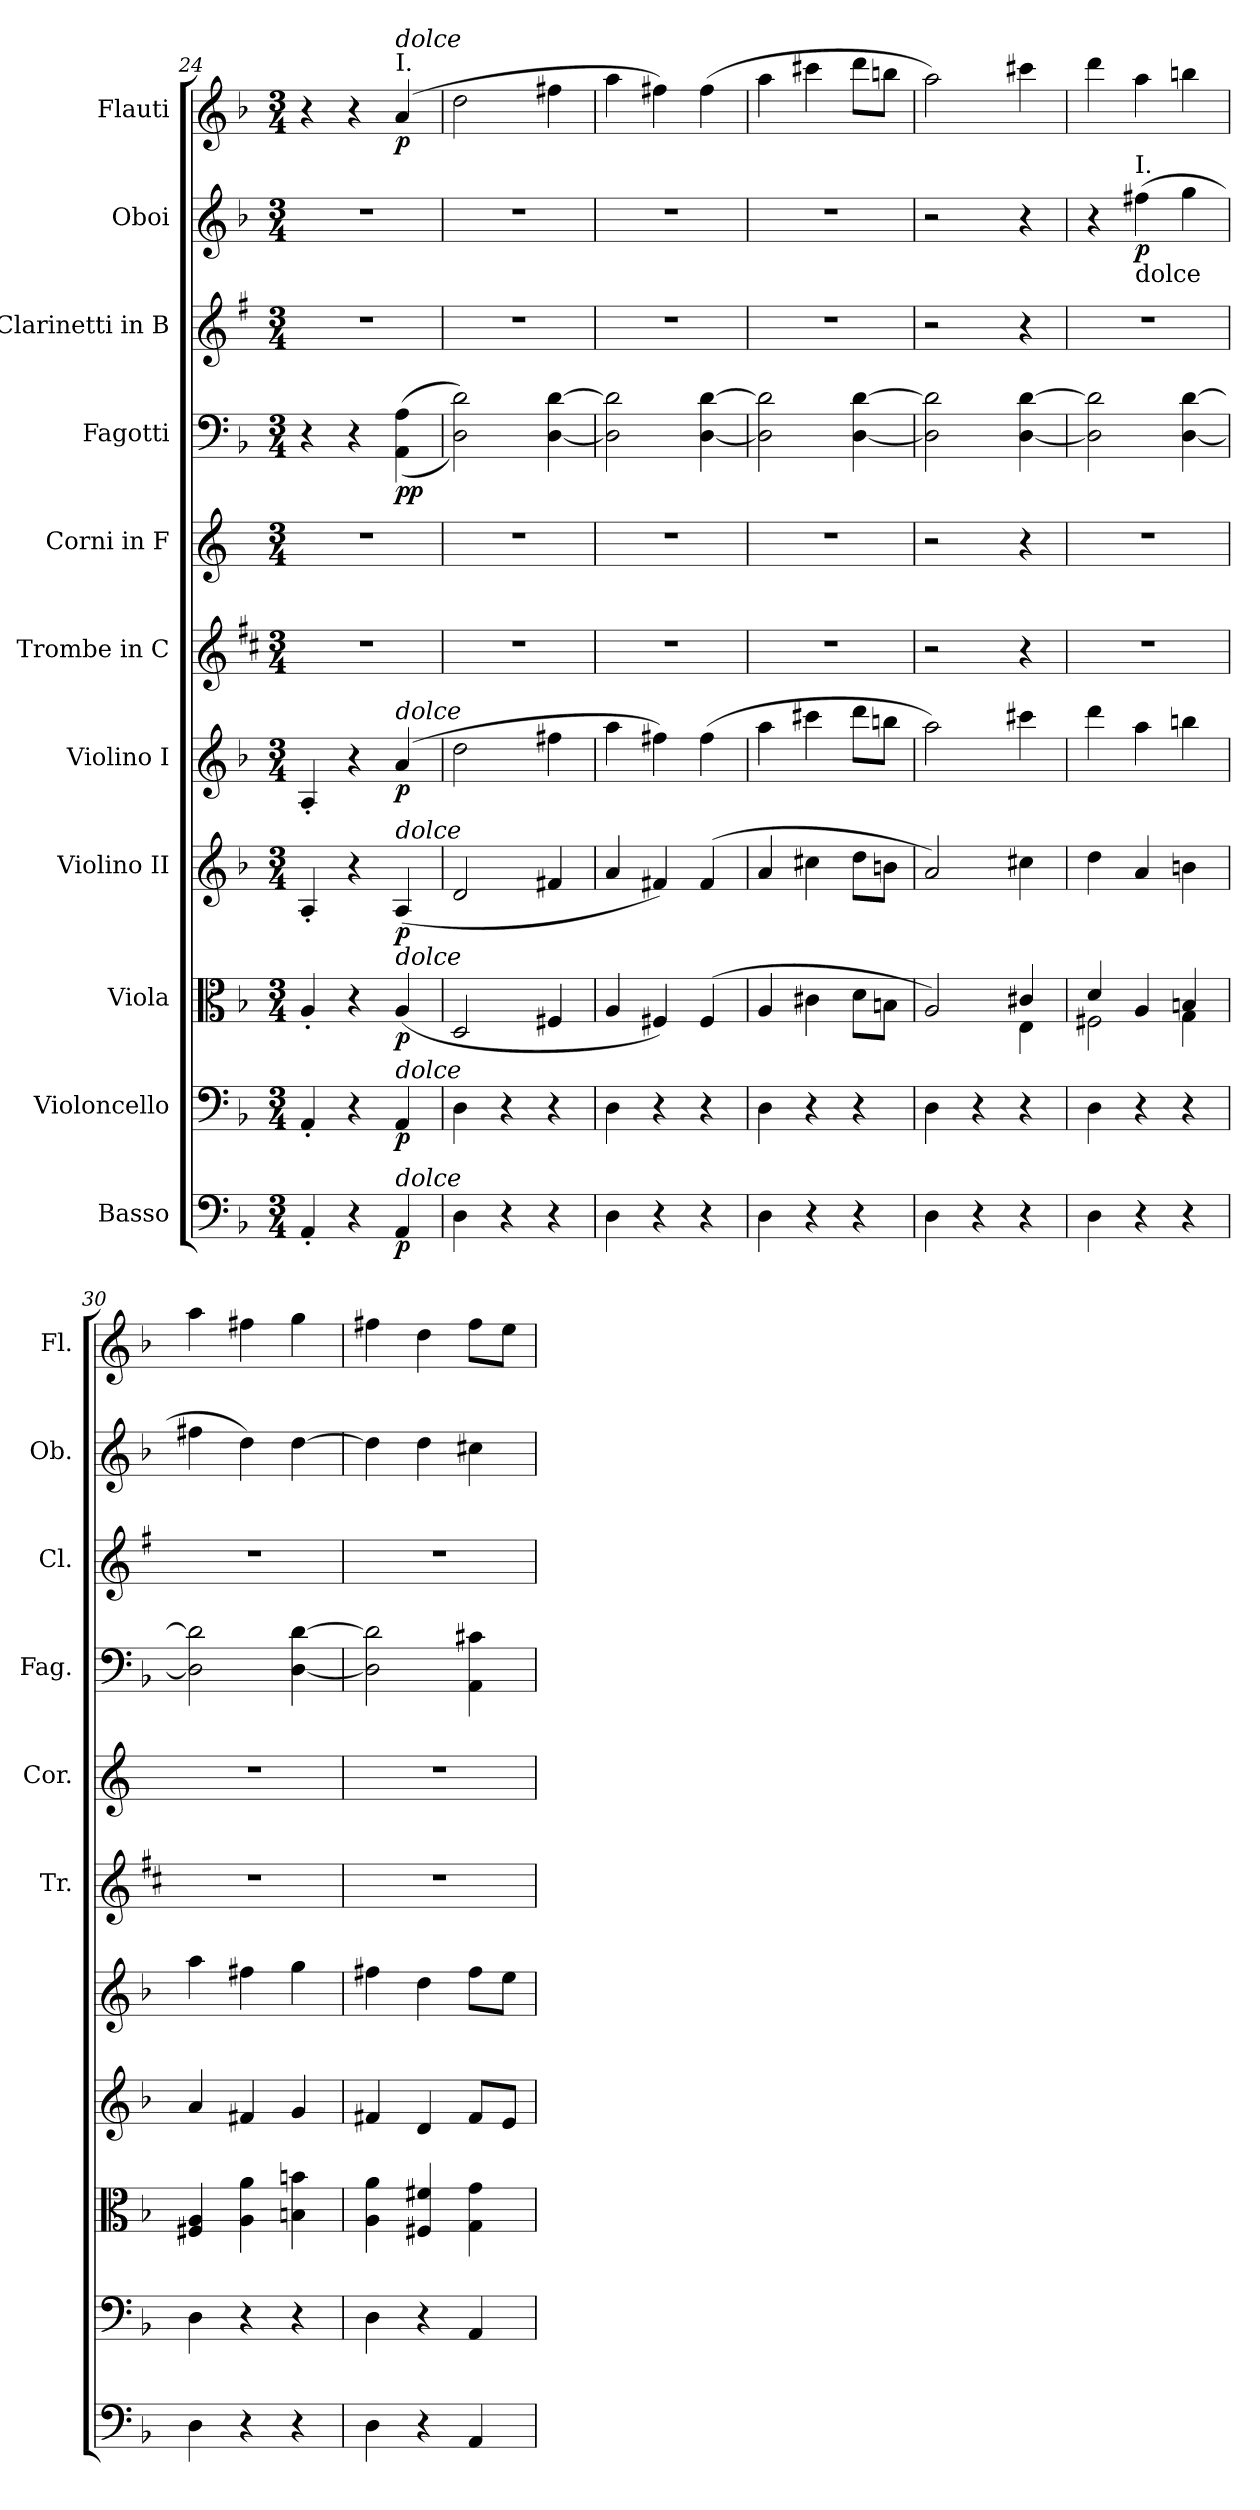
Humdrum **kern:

**kern	**dynam	**kern	**dynam	**kern	**dynam	**kern	**dynam	**kern	**dynam	**kern	**kern	**kern	**dynam	**kern	**kern	**dynam	**kern	**dynam
*part11	*part11	*part10	*part10	*part9	*part9	*part8	*part8	*part7	*part7	*part6	*part5	*part4	*part4	*part3	*part2	*part2	*part1	*part1
*staff11	*staff11	*staff10	*staff10	*staff9	*staff9	*staff8	*staff8	*staff7	*staff7	*staff6	*staff5	*staff4	*staff4	*staff3	*staff2	*staff2	*staff1	*staff1
*I"Basso	*	*I"Violoncello	*	*I"Viola	*	*I"Violino II	*	*I"Violino I	*	*I"Trombe in C	*I"Corni in F	*I"Fagotti	*	*I"Clarinetti in B	*I"Oboi	*	*I"Flauti	*
*	*	*	*	*	*	*	*	*	*	*I'Tr.	*I'Cor.	*I'Fag.	*	*I'Cl.	*I'Ob.	*	*I'Fl.	*
*clefF4	*	*clefF4	*	*clefC3	*	*clefG2	*	*clefG2	*	*clefG2	*clefG2	*clefF4	*	*clefG2	*clefG2	*	*clefG2	*
*ITrd7c12	*	*	*	*	*	*	*	*	*	*ITrd1c2	*ITrd4c7	*	*	*ITrd1c2	*	*	*	*
*k[b-]	*	*k[b-]	*	*k[b-]	*	*k[b-]	*	*k[b-]	*	*k[]	*k[b-]	*k[b-]	*	*k[b-]	*k[b-]	*	*k[b-]	*
*M3/4	*	*M3/4	*	*M3/4	*	*M3/4	*	*M3/4	*	*M3/4	*M3/4	*M3/4	*	*M3/4	*M3/4	*	*M3/4	*
=24	=24	=24	=24	=24	=24	=24	=24	=24	=24	=24	=24	=24	=24	=24	=24	=24	=24	=24
4AAA'/	.	4AA'/	.	4A'/	.	4A'/	.	4A'/	.	2.r	2.r	4r	.	2.r	2.r	.	4r	.
4r	.	4r	.	4r	.	4r	.	4r	.	.	.	4r	.	.	.	.	4r	.
!	!	!	!	!	!	!	!	!	!	!	!	!	!	!	!	!	!LO:TX:a:t=I.	!
!	!	!	!	!	!	!	!	!	!	!	!	!	!	!	!	!	!LO:TX:a:i:t=dolce	!
!	!	!	!	!	!	!	!	!LO:TX:a:i:t=dolce	!	!	!	!	!	!	!	!	!	!
!	!	!	!	!	!	!LO:TX:a:i:t=dolce	!	!	!	!	!	!	!	!	!	!	!	!
!	!	!	!	!LO:TX:a:i:t=dolce	!	!	!	!	!	!	!	!	!	!	!	!	!	!
!	!	!LO:TX:a:i:t=dolce	!	!	!	!	!	!	!	!	!	!	!	!	!	!	!	!
!LO:TX:a:i:t=dolce	!	!	!	!	!	!	!	!	!	!	!	!	!	!	!	!	!	!
!	!LO:DY:b	!	!LO:DY:b	!	!LO:DY:b	!	!LO:DY:b	!	!LO:DY:b	!	!	!	!LO:DY:b	!	!	!	!	!LO:DY:b
4AAA/	p	4AA/	p	(4A/	p	(4A/	p	(4a/	p	.	.	((4AA\ 4A\	pp	.	.	.	(4a/	p
=25	=25	=25	=25	=25	=25	=25	=25	=25	=25	=25	=25	=25	=25	=25	=25	=25	=25	=25
4DD\	.	4D\	.	2D/	.	2d/	.	2dd\	.	2.r	2.r	2D\ 2d\))	.	2.r	2.r	.	2dd\	.
4r	.	4r	.	.	.	.	.	.	.	.	.	.	.	.	.	.	.	.
4r	.	4r	.	4F#X/	.	4f#X/	.	4ff#X\	.	.	.	[4D\ [4d\	.	.	.	.	4ff#X\	.
=26	=26	=26	=26	=26	=26	=26	=26	=26	=26	=26	=26	=26	=26	=26	=26	=26	=26	=26
4DD\	.	4D\	.	4A/	.	4a/	.	4aa\	.	2.r	2.r	2D\] 2d\]	.	2.r	2.r	.	4aa\	.
4r	.	4r	.	4F#X/)	.	4f#X/)	.	4ff#X\)	.	.	.	.	.	.	.	.	4ff#X\)	.
4r	.	4r	.	(4F#/	.	(4f#/	.	(4ff#\	.	.	.	[4D\ [4d\	.	.	.	.	(4ff#\	.
=27	=27	=27	=27	=27	=27	=27	=27	=27	=27	=27	=27	=27	=27	=27	=27	=27	=27	=27
4DD\	.	4D\	.	4A/	.	4a/	.	4aa\	.	2.r	2.r	2D\] 2d\]	.	2.r	2.r	.	4aa\	.
4r	.	4r	.	4c#X\	.	4cc#X\	.	4ccc#X\	.	.	.	.	.	.	.	.	4ccc#X\	.
4r	.	4r	.	8d\L	.	8dd\L	.	8ddd\L	.	.	.	[4D\ [4d\	.	.	.	.	8ddd\L	.
.	.	.	.	8Bn\J	.	8bn\J	.	8bbn\J	.	.	.	.	.	.	.	.	8bbn\J	.
=28	=28	=28	=28	=28	=28	=28	=28	=28	=28	=28	=28	=28	=28	=28	=28	=28	=28	=28
*	*	*	*	*^	*	*	*	*	*	*	*	*	*	*	*	*	*	*
4DD\	.	4D\	.	2A/)	2ryy	.	2a/)	.	2aa\)	.	2r	2r	2D\] 2d\]	.	2r	2r	.	2aa\)	.
4r	.	4r	.	.	.	.	.	.	.	.	.	.	.	.	.	.	.	.	.
4r	.	4r	.	4c#X/	4E\	.	4cc#X\	.	4ccc#X\	.	4r	4r	[4D\ [4d\	.	4r	4r	.	4ccc#X\	.
=29	=29	=29	=29	=29	=29	=29	=29	=29	=29	=29	=29	=29	=29	=29	=29	=29	=29	=29	=29
4DD\	.	4D\	.	4d/	2F#X\	.	4dd\	.	4ddd\	.	2.r	2.r	2D\] 2d\]	.	2.r	4r	.	4ddd\	.
!	!	!	!	!	!	!	!	!	!	!	!	!	!	!	!	!LO:TX:a:t=I.	!	!	!
!	!	!	!	!	!	!	!	!	!	!	!	!	!	!	!	!LO:TX:b:t=dolce	!	!	!
!	!	!	!	!	!	!	!	!	!	!	!	!	!	!	!	!	!LO:DY:b	!	!
4r	.	4r	.	4A/	.	.	4a/	.	4aa\	.	.	.	.	.	.	(4ff#X\	p	4aa\	.
4r	.	4r	.	4Bn/	4G\	.	4bn\	.	4bbn\	.	.	.	[4D\ [4d\	.	.	4gg\	.	4bbn\	.
*	*	*	*	*v	*v	*	*	*	*	*	*	*	*	*	*	*	*	*	*
=30	=30	=30	=30	=30	=30	=30	=30	=30	=30	=30	=30	=30	=30	=30	=30	=30	=30	=30
4DD\	.	4D\	.	4F#X/ 4A/	.	4a/	.	4aa\	.	2.r	2.r	2D\] 2d\]	.	2.r	4ff#X\	.	4aa\	.
4r	.	4r	.	4A\ 4a\	.	4f#X/	.	4ff#X\	.	.	.	.	.	.	4dd\)	.	4ff#X\	.
4r	.	4r	.	4Bn\ 4bn\	.	4g/	.	4gg\	.	.	.	[4D\ [4d\	.	.	[4dd\	.	4gg\	.
!!LO:LB:g=z
=31	=31	=31	=31	=31	=31	=31	=31	=31	=31	=31	=31	=31	=31	=31	=31	=31	=31	=31
4DD\	.	4D\	.	4A\ 4a\	.	4f#X/	.	4ff#X\	.	2.r	2.r	2D\] 2d\]	.	2.r	4dd\]	.	4ff#X\	.
4r	.	4r	.	4F#X/ 4f#X/	.	4d/	.	4dd\	.	.	.	.	.	.	4dd\	.	4dd\	.
4AAA/	.	4AA/	.	4G\ 4g\	.	8f#/L	.	8ff#\L	.	.	.	4AA\ 4c#X\	.	.	4cc#X\	.	8ff#\L	.
.	.	.	.	.	.	8e/J	.	8ee\J	.	.	.	.	.	.	.	.	8ee\J	.
=	=	=	=	=	=	=	=	=	=	=	=	=	=	=	=	=	=	=
*-	*-	*-	*-	*-	*-	*-	*-	*-	*-	*-	*-	*-	*-	*-	*-	*-	*-	*-
